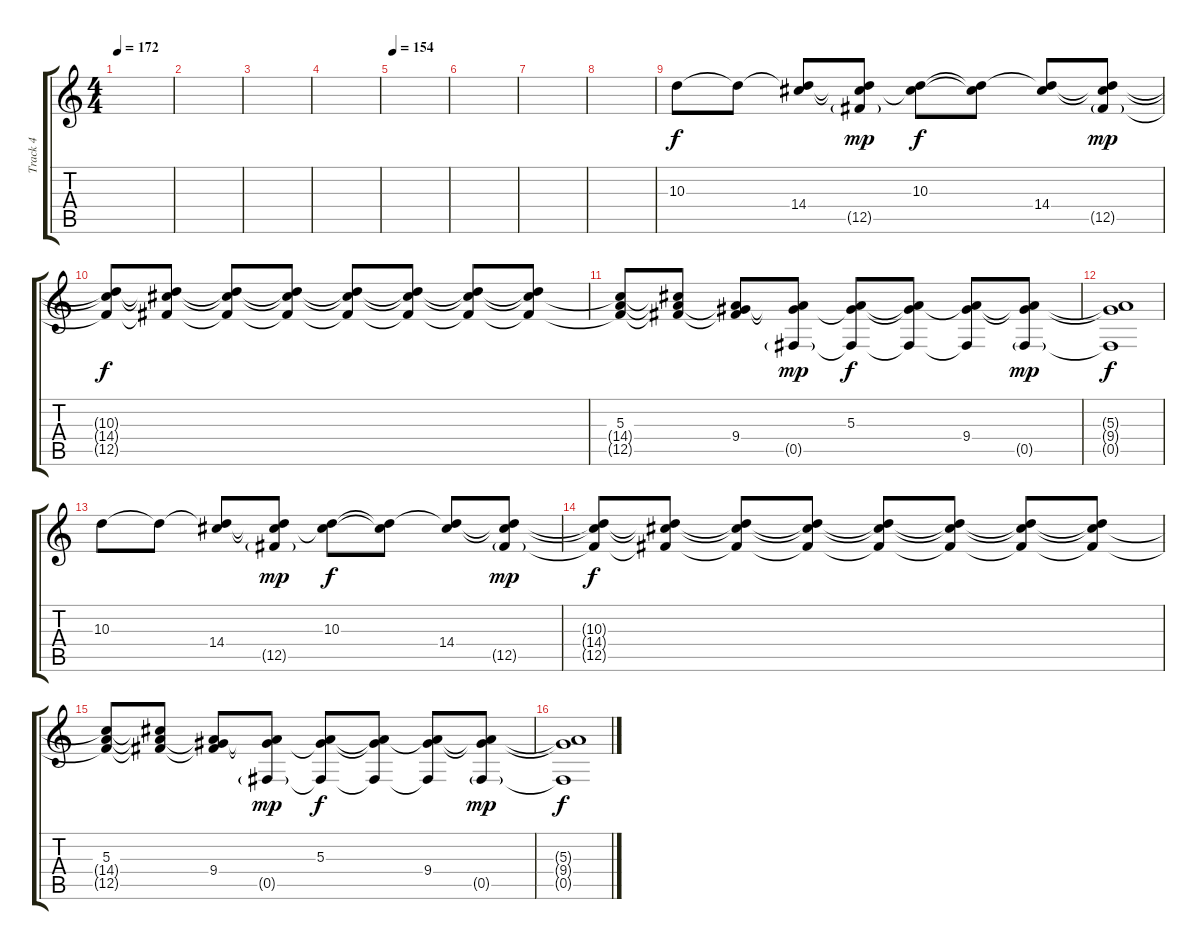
\track ("Track 4" "Track 4") {instrument electricguitarjazz}
\staff {score tabs}
\tuning (Db4 Ab3 E3 B2 Gb2 B1) {hide}
\ts (4 4)
\tempo 172
\clef g2
\ks c
|
|
|
|
\tempo 154
|
|
|
|
10.3.8{balance 0} 10.3{t}.8 (10.3{t} 14.4).8 (10.3{t} 14.4{t} 12.5{g}).8{dy mp} (10.3 14.4{t}).8{dy f} (10.3{t} 14.4{t}).8 (10.3{t} 14.4).8 (10.3{t} 14.4{t} 12.5{g}).8{dy mp} |
(10.3{t} 14.4{t} 12.5{t}).8{dy f} (10.3{t} 14.4{t} 12.5{t}).8 (10.3{t} 14.4{t} 12.5{t}).8 (10.3{t} 14.4{t} 12.5{t}).8 (10.3{t} 14.4{t} 12.5{t}).8 (10.3{t} 14.4{t} 12.5{t}).8 (10.3{t} 14.4{t} 12.5{t}).8 (10.3{t} 14.4{t} 12.5{t}).8 |
(5.3 14.4{t} 12.5{t}).8 (5.3{t} 14.4{t} 12.5{t}).8 (5.3{t} 9.4 12.5{t}).8 (5.3{t} 9.4{t} 0.5{g}).8{dy mp} (5.3 9.4{t} 0.5{t}).8{dy f} (5.3{t} 9.4{t} 0.5{t}).8 (5.3{t} 9.4 0.5{t}).8 (5.3{t} 9.4{t} 0.5{g}).8{dy mp} |
(5.3{t} 9.4{t} 0.5{t}).1{dy f} |
10.3.8 10.3{t}.8 (10.3{t} 14.4).8 (10.3{t} 14.4{t} 12.5{g}).8{dy mp} (10.3 14.4{t}).8{dy f} (10.3{t} 14.4{t}).8 (10.3{t} 14.4).8 (10.3{t} 14.4{t} 12.5{g}).8{dy mp} |
(10.3{t} 14.4{t} 12.5{t}).8{dy f} (10.3{t} 14.4{t} 12.5{t}).8 (10.3{t} 14.4{t} 12.5{t}).8 (10.3{t} 14.4{t} 12.5{t}).8 (10.3{t} 14.4{t} 12.5{t}).8 (10.3{t} 14.4{t} 12.5{t}).8 (10.3{t} 14.4{t} 12.5{t}).8 (10.3{t} 14.4{t} 12.5{t}).8 |
(5.3 14.4{t} 12.5{t}).8 (5.3{t} 14.4{t} 12.5{t}).8 (5.3{t} 9.4 12.5{t}).8 (5.3{t} 9.4{t} 0.5{g}).8{dy mp} (5.3 9.4{t} 0.5{t}).8{dy f} (5.3{t} 9.4{t} 0.5{t}).8 (5.3{t} 9.4 0.5{t}).8 (5.3{t} 9.4{t} 0.5{g}).8{dy mp} |
(5.3{t} 9.4{t} 0.5{t}).1{dy f}
